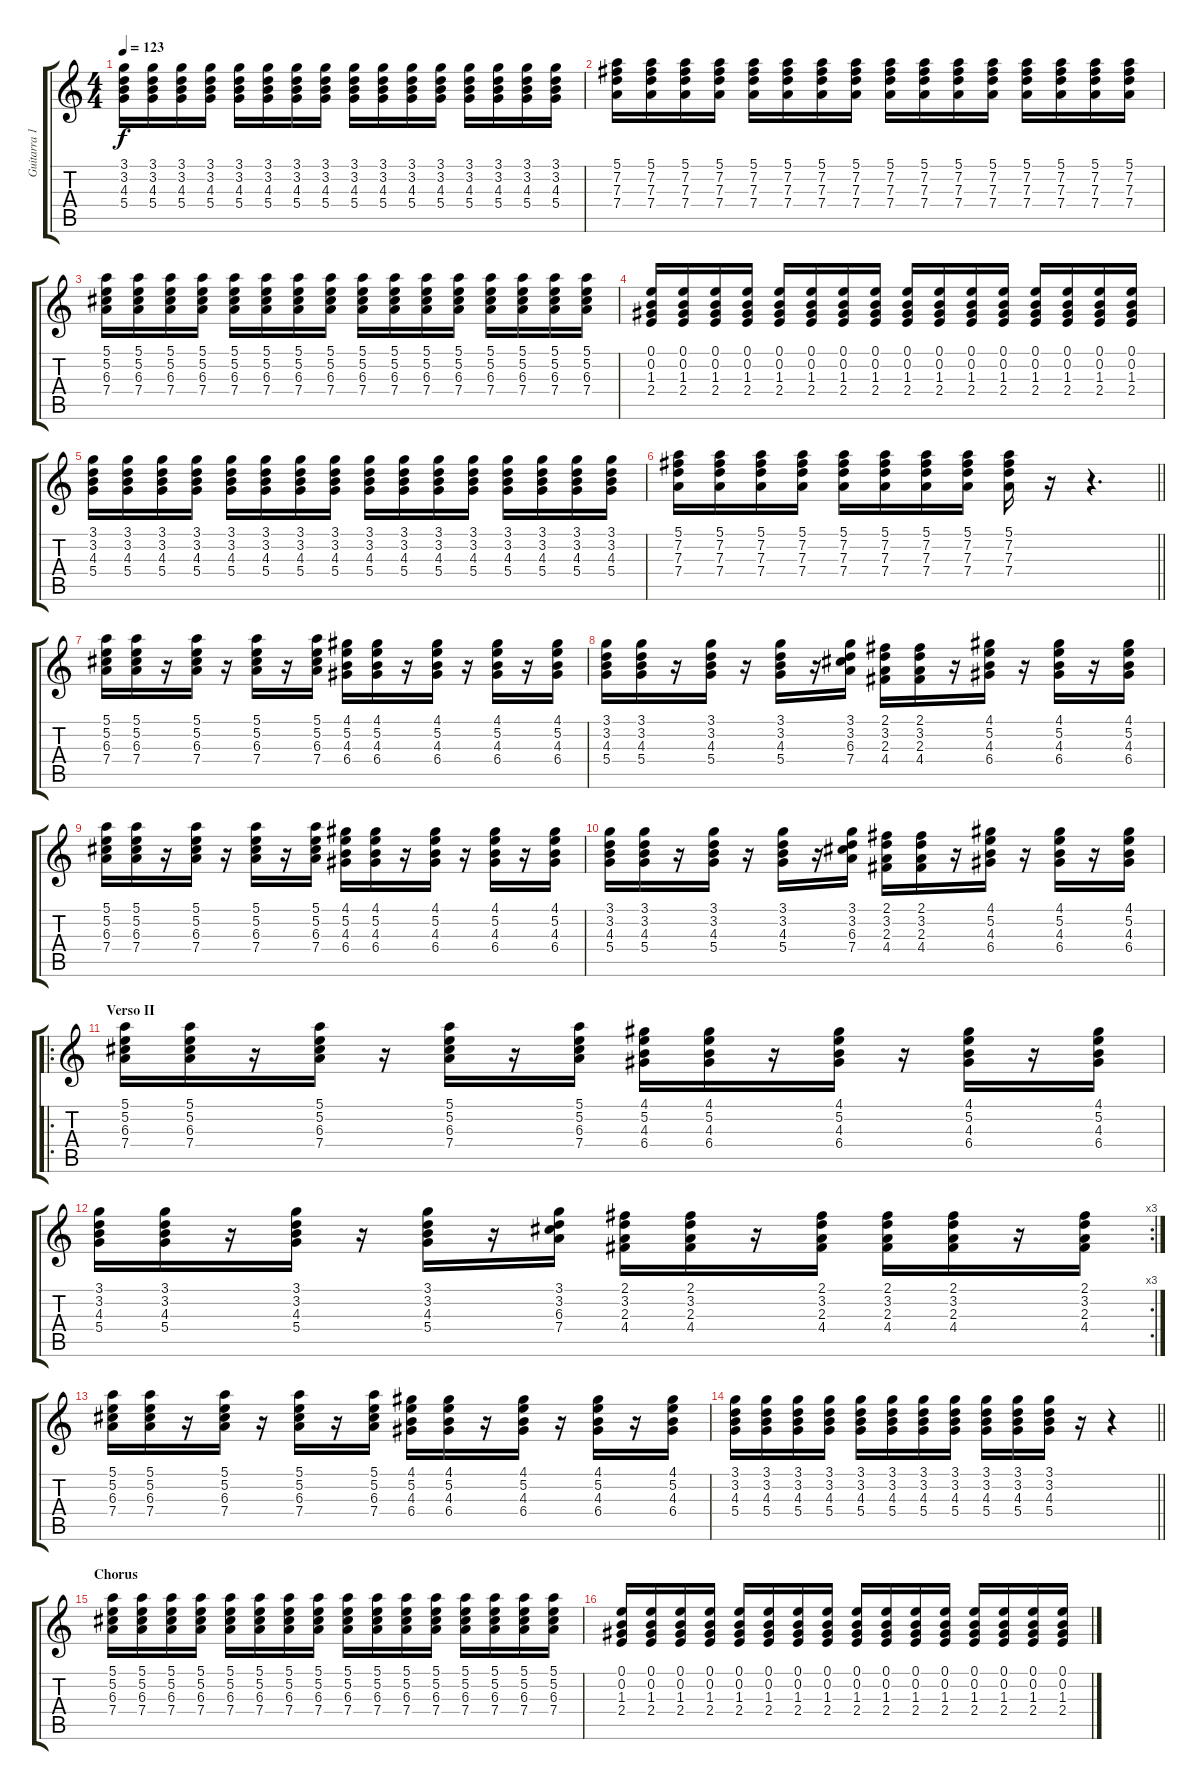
\track ("Guitarra 1 - Mathias" "Guitarra 1") {instrument distortionguitar}
\staff {score tabs}
\tuning (E4 B3 G3 D3 A2 E2) {hide}
\ts (4 4)
\tempo 123
\clef g2
\ks c
(3.1 3.2 4.3 5.4).16{dy f} (3.1 3.2 4.3 5.4).16 (3.1 3.2 4.3 5.4).16 (3.1 3.2 4.3 5.4).16 (3.1 3.2 4.3 5.4).16 (3.1 3.2 4.3 5.4).16 (3.1 3.2 4.3 5.4).16 (3.1 3.2 4.3 5.4).16 (3.1 3.2 4.3 5.4).16 (3.1 3.2 4.3 5.4).16 (3.1 3.2 4.3 5.4).16 (3.1 3.2 4.3 5.4).16 (3.1 3.2 4.3 5.4).16 (3.1 3.2 4.3 5.4).16 (3.1 3.2 4.3 5.4).16 (3.1 3.2 4.3 5.4).16 |
(5.1 7.2 7.3 7.4).16 (5.1 7.2 7.3 7.4).16 (5.1 7.2 7.3 7.4).16 (5.1 7.2 7.3 7.4).16 (5.1 7.2 7.3 7.4).16 (5.1 7.2 7.3 7.4).16 (5.1 7.2 7.3 7.4).16 (5.1 7.2 7.3 7.4).16 (5.1 7.2 7.3 7.4).16 (5.1 7.2 7.3 7.4).16 (5.1 7.2 7.3 7.4).16 (5.1 7.2 7.3 7.4).16 (5.1 7.2 7.3 7.4).16 (5.1 7.2 7.3 7.4).16 (5.1 7.2 7.3 7.4).16 (5.1 7.2 7.3 7.4).16 |
(5.1 5.2 6.3 7.4).16 (5.1 5.2 6.3 7.4).16 (5.1 5.2 6.3 7.4).16 (5.1 5.2 6.3 7.4).16 (5.1 5.2 6.3 7.4).16 (5.1 5.2 6.3 7.4).16 (5.1 5.2 6.3 7.4).16 (5.1 5.2 6.3 7.4).16 (5.1 5.2 6.3 7.4).16 (5.1 5.2 6.3 7.4).16 (5.1 5.2 6.3 7.4).16 (5.1 5.2 6.3 7.4).16 (5.1 5.2 6.3 7.4).16 (5.1 5.2 6.3 7.4).16 (5.1 5.2 6.3 7.4).16 (5.1 5.2 6.3 7.4).16 |
(0.1 0.2 1.3 2.4).16 (0.1 0.2 1.3 2.4).16 (0.1 0.2 1.3 2.4).16 (0.1 0.2 1.3 2.4).16 (0.1 0.2 1.3 2.4).16 (0.1 0.2 1.3 2.4).16 (0.1 0.2 1.3 2.4).16 (0.1 0.2 1.3 2.4).16 (0.1 0.2 1.3 2.4).16 (0.1 0.2 1.3 2.4).16 (0.1 0.2 1.3 2.4).16 (0.1 0.2 1.3 2.4).16 (0.1 0.2 1.3 2.4).16 (0.1 0.2 1.3 2.4).16 (0.1 0.2 1.3 2.4).16 (0.1 0.2 1.3 2.4).16 |
(3.1 3.2 4.3 5.4).16 (3.1 3.2 4.3 5.4).16 (3.1 3.2 4.3 5.4).16 (3.1 3.2 4.3 5.4).16 (3.1 3.2 4.3 5.4).16 (3.1 3.2 4.3 5.4).16 (3.1 3.2 4.3 5.4).16 (3.1 3.2 4.3 5.4).16 (3.1 3.2 4.3 5.4).16 (3.1 3.2 4.3 5.4).16 (3.1 3.2 4.3 5.4).16 (3.1 3.2 4.3 5.4).16 (3.1 3.2 4.3 5.4).16 (3.1 3.2 4.3 5.4).16 (3.1 3.2 4.3 5.4).16 (3.1 3.2 4.3 5.4).16 |
\barLineRight lightlight
(5.1 7.2 7.3 7.4).16 (5.1 7.2 7.3 7.4).16 (5.1 7.2 7.3 7.4).16 (5.1 7.2 7.3 7.4).16 (5.1 7.2 7.3 7.4).16 (5.1 7.2 7.3 7.4).16 (5.1 7.2 7.3 7.4).16 (5.1 7.2 7.3 7.4).16 (5.1 7.2 7.3 7.4).16 r.16 r.4{d} |
(5.1 5.2 6.3 7.4).16 (5.1 5.2 6.3 7.4).16 r.16 (5.1 5.2 6.3 7.4).16 r.16 (5.1 5.2 6.3 7.4).16 r.16 (5.1 5.2 6.3 7.4).16 (4.1 5.2 4.3 6.4).16 (4.1 5.2 4.3 6.4).16 r.16 (4.1 5.2 4.3 6.4).16 r.16 (4.1 5.2 4.3 6.4).16 r.16 (4.1 5.2 4.3 6.4).16 |
(3.1 3.2 4.3 5.4).16 (3.1 3.2 4.3 5.4).16 r.16 (3.1 3.2 4.3 5.4).16 r.16 (3.1 3.2 4.3 5.4).16 r.16 (3.1 3.2 6.3 7.4).16 (2.1 3.2 2.3 4.4).16 (2.1 3.2 2.3 4.4).16 r.16 (4.1 5.2 4.3 6.4).16 r.16 (4.1 5.2 4.3 6.4).16 r.16 (4.1 5.2 4.3 6.4).16 |
(5.1 5.2 6.3 7.4).16 (5.1 5.2 6.3 7.4).16 r.16 (5.1 5.2 6.3 7.4).16 r.16 (5.1 5.2 6.3 7.4).16 r.16 (5.1 5.2 6.3 7.4).16 (4.1 5.2 4.3 6.4).16 (4.1 5.2 4.3 6.4).16 r.16 (4.1 5.2 4.3 6.4).16 r.16 (4.1 5.2 4.3 6.4).16 r.16 (4.1 5.2 4.3 6.4).16 |
(3.1 3.2 4.3 5.4).16 (3.1 3.2 4.3 5.4).16 r.16 (3.1 3.2 4.3 5.4).16 r.16 (3.1 3.2 4.3 5.4).16 r.16 (3.1 3.2 6.3 7.4).16 (2.1 3.2 2.3 4.4).16 (2.1 3.2 2.3 4.4).16 r.16 (4.1 5.2 4.3 6.4).16 r.16 (4.1 5.2 4.3 6.4).16 r.16 (4.1 5.2 4.3 6.4).16 |
\ro
\section ("" "Verso II")
(5.1 5.2 6.3 7.4).16 (5.1 5.2 6.3 7.4).16 r.16 (5.1 5.2 6.3 7.4).16 r.16 (5.1 5.2 6.3 7.4).16 r.16 (5.1 5.2 6.3 7.4).16 (4.1 5.2 4.3 6.4).16 (4.1 5.2 4.3 6.4).16 r.16 (4.1 5.2 4.3 6.4).16 r.16 (4.1 5.2 4.3 6.4).16 r.16 (4.1 5.2 4.3 6.4).16 |
\rc 3
(3.1 3.2 4.3 5.4).16 (3.1 3.2 4.3 5.4).16 r.16 (3.1 3.2 4.3 5.4).16 r.16 (3.1 3.2 4.3 5.4).16 r.16 (3.1 3.2 6.3 7.4).16 (2.1 3.2 2.3 4.4).16 (2.1 3.2 2.3 4.4).16 r.16 (2.1 3.2 2.3 4.4).16 (2.1 3.2 2.3 4.4).16 (2.1 3.2 2.3 4.4).16 r.16 (2.1 3.2 2.3 4.4).16 |
(5.1 5.2 6.3 7.4).16 (5.1 5.2 6.3 7.4).16 r.16 (5.1 5.2 6.3 7.4).16 r.16 (5.1 5.2 6.3 7.4).16 r.16 (5.1 5.2 6.3 7.4).16 (4.1 5.2 4.3 6.4).16 (4.1 5.2 4.3 6.4).16 r.16 (4.1 5.2 4.3 6.4).16 r.16 (4.1 5.2 4.3 6.4).16 r.16 (4.1 5.2 4.3 6.4).16 |
\barLineRight lightlight
(3.1 3.2 4.3 5.4).16 (3.1 3.2 4.3 5.4).16 (3.1 3.2 4.3 5.4).16 (3.1 3.2 4.3 5.4).16 (3.1 3.2 4.3 5.4).16 (3.1 3.2 4.3 5.4).16 (3.1 3.2 4.3 5.4).16 (3.1 3.2 4.3 5.4).16 (3.1 3.2 4.3 5.4).16 (3.1 3.2 4.3 5.4).16 (3.1 3.2 4.3 5.4).16 r.16 r.4 |
\section ("" "Chorus")
(5.1 5.2 6.3 7.4).16 (5.1 5.2 6.3 7.4).16 (5.1 5.2 6.3 7.4).16 (5.1 5.2 6.3 7.4).16 (5.1 5.2 6.3 7.4).16 (5.1 5.2 6.3 7.4).16 (5.1 5.2 6.3 7.4).16 (5.1 5.2 6.3 7.4).16 (5.1 5.2 6.3 7.4).16 (5.1 5.2 6.3 7.4).16 (5.1 5.2 6.3 7.4).16 (5.1 5.2 6.3 7.4).16 (5.1 5.2 6.3 7.4).16 (5.1 5.2 6.3 7.4).16 (5.1 5.2 6.3 7.4).16 (5.1 5.2 6.3 7.4).16 |
(0.1 0.2 1.3 2.4).16 (0.1 0.2 1.3 2.4).16 (0.1 0.2 1.3 2.4).16 (0.1 0.2 1.3 2.4).16 (0.1 0.2 1.3 2.4).16 (0.1 0.2 1.3 2.4).16 (0.1 0.2 1.3 2.4).16 (0.1 0.2 1.3 2.4).16 (0.1 0.2 1.3 2.4).16 (0.1 0.2 1.3 2.4).16 (0.1 0.2 1.3 2.4).16 (0.1 0.2 1.3 2.4).16 (0.1 0.2 1.3 2.4).16 (0.1 0.2 1.3 2.4).16 (0.1 0.2 1.3 2.4).16 (0.1 0.2 1.3 2.4).16
